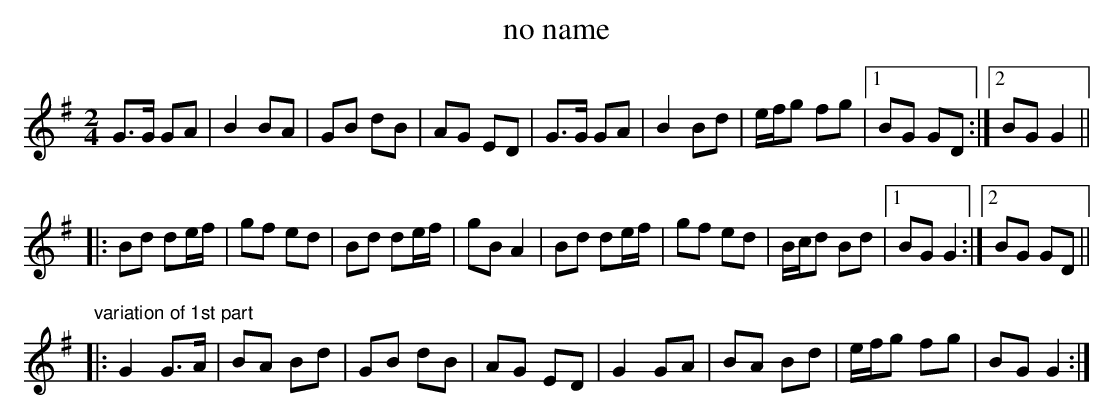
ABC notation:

X:1
T:no name
M:2/4
L:1/8
K:G
G>G GA|B2 BA|GB dB|AG ED|G>G GA|B2 Bd|e/f/g fg|1 BG GD:|2 BG G2||
|:Bd de/f/|gf ed|Bd de/f/|gB A2|Bd de/f/|gf ed|B/c/d Bd|1 BG G2:|2 BG GD||
"variation of 1st part"
|:G2 G>A|BA Bd|GB dB|AG ED|G2 GA|BA Bd|e/f/g fg|BG G2:|
